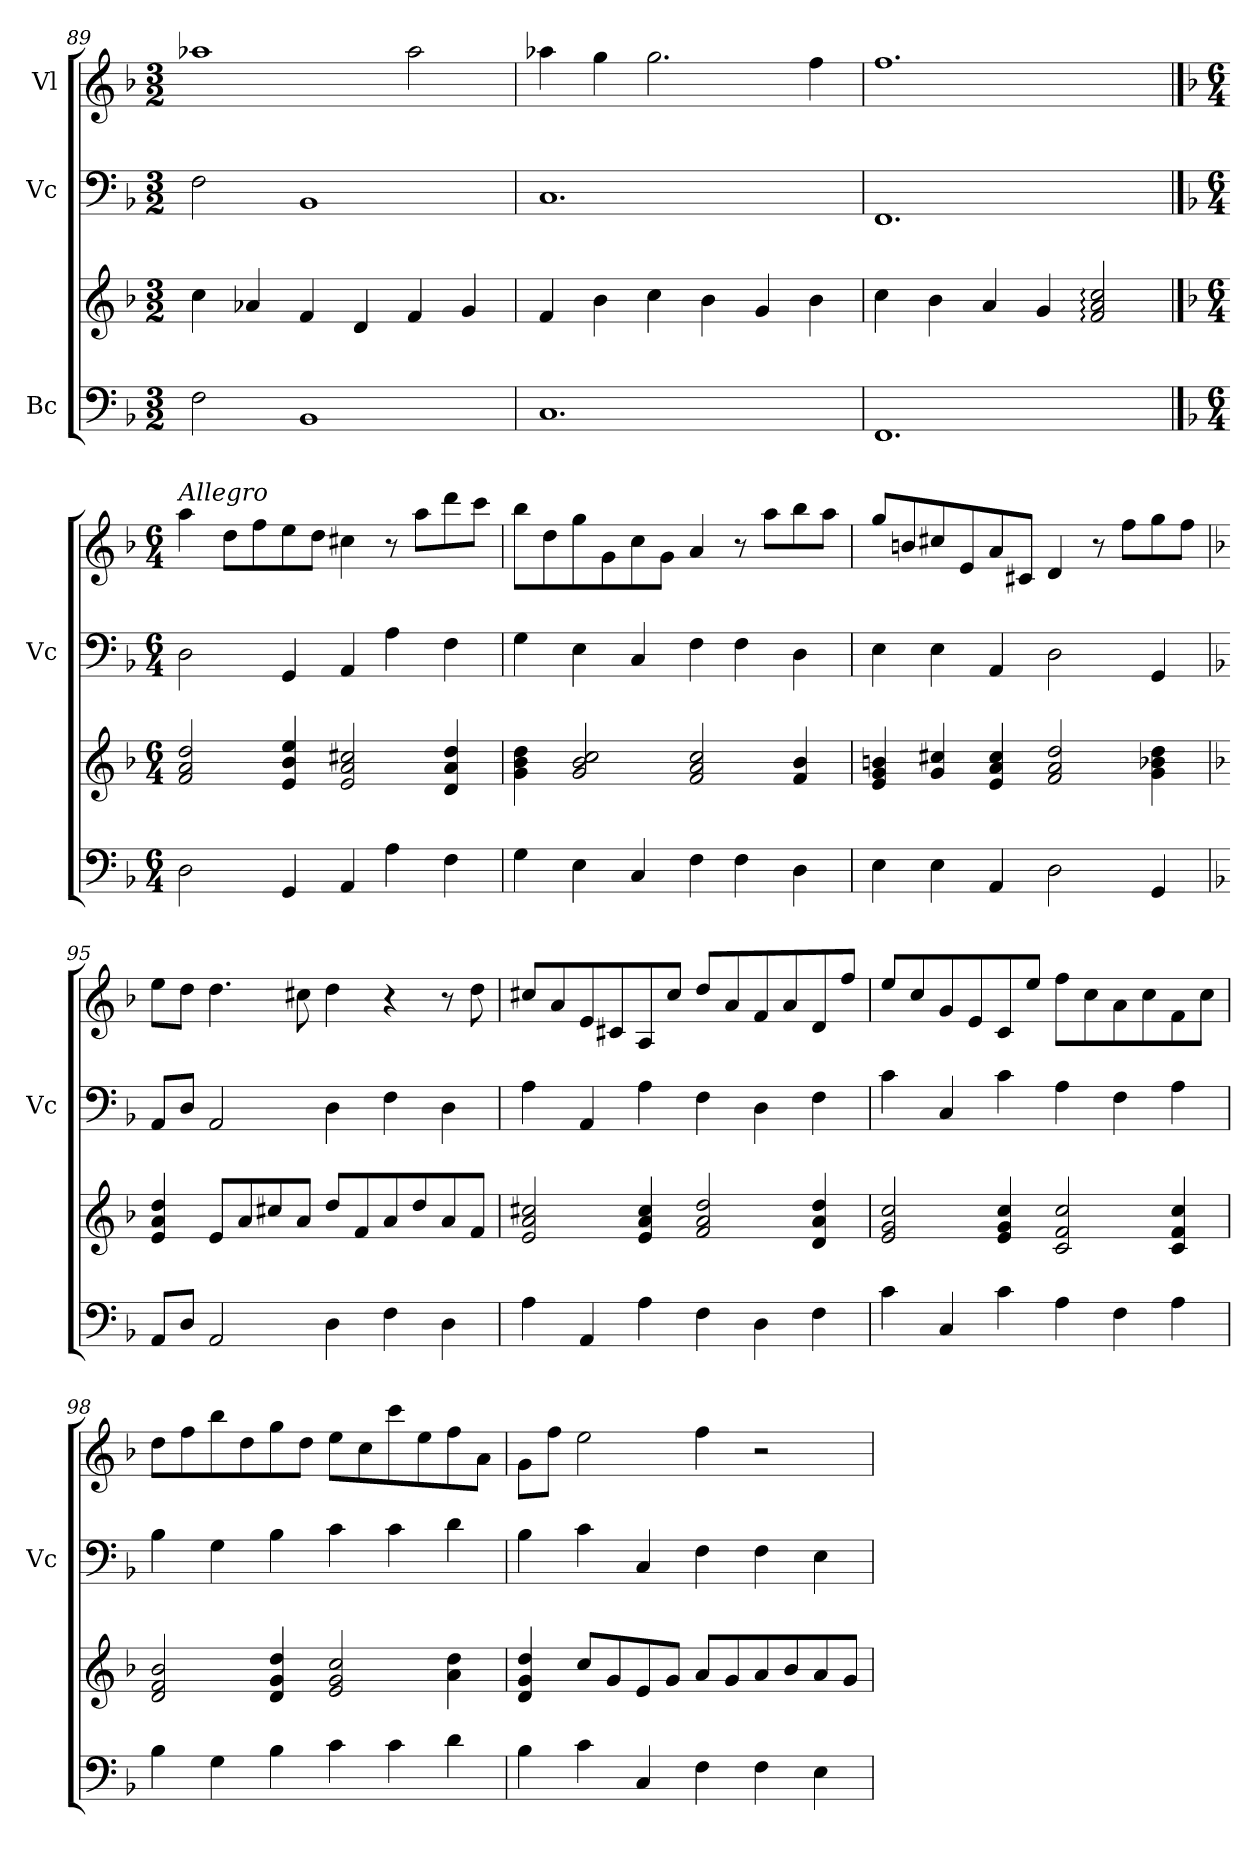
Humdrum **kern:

**kern	**kern	**kern	**kern
*part3	*part3	*part2	*part1
*staff4	*staff3	*staff2	*staff1
*I"Bc	*	*I"Vc	*I"Vl
*	*	*I'Vc	*
*clefF4	*clefG2	*clefF4	*clefG2
*k[b-]	*k[b-]	*k[b-]	*k[b-]
*M3/2	*M3/2	*M3/2	*M3/2
=89	=89	=89	=89
2F\	4cc\	2F\	1aa-X
.	4a-X/	.	.
1BB-	4f/	1BB-	.
.	4d/	.	.
.	4f/	.	2aa-\
.	4g/	.	.
=90	=90	=90	=90
1.C	4f/	1.C	4aa-X\
.	4b-\	.	4gg\
.	4cc\	.	2.gg\
.	4b-\	.	.
.	4g/	.	.
.	4b-\	.	4ff\
=91	=91	=91	=91
1.FF	4cc\	1.FF	1.ff
.	4b-\	.	.
.	4a/	.	.
.	4g/	.	.
.	2f/: 2a/: 2cc/:	.	.
!!LO:LB:g=z
==92	==92	==92	==92
*k[b-]	*k[b-]	*k[b-]	*k[b-]
*M6/4	*M6/4	*M6/4	*M6/4
*	*	*	*MM150
!	!	!	!LO:TX:a:i:t=Allegro
2D\	2f/ 2a/ 2dd/	2D\	4aa\
.	.	.	8dd\L
.	.	.	8ff\
4GG/	4e/ 4b-/ 4ee/	4GG/	8ee\
.	.	.	8dd\J
4AA/	2e/ 2a/ 2cc#X/	4AA/	4cc#X\
4A\	.	4A\	8r
.	.	.	8aa\L
4F\	4d/ 4a/ 4dd/	4F\	8ddd\
.	.	.	8ccc\J
=93	=93	=93	=93
4G\	4g\ 4b-\ 4dd\	4G\	8bb-\L
.	.	.	8dd\
4E\	2g/ 2b-/ 2cc/	4E\	8gg\
.	.	.	8g\
4C/	.	4C/	8cc\
.	.	.	8g\J
4F\	2f/ 2a/ 2cc/	4F\	4a/
4F\	.	4F\	8r
.	.	.	8aa\L
4D\	4f/ 4b-/	4D\	8bb-\
.	.	.	8aa\J
=94	=94	=94	=94
4E\	4e/ 4g/ 4bn/	4E\	8gg/L
.	.	.	8bn/
4E\	4g/ 4cc#X/	4E\	8cc#X/
.	.	.	8e/
4AA/	4e/ 4a/ 4cc#/	4AA/	8a/
.	.	.	8c#X/J
2D\	2f/ 2a/ 2dd/	2D\	4d/
.	.	.	8r
.	.	.	8ff\L
4GG/	4g\ 4b-X\ 4dd\	4GG/	8gg\
.	.	.	8ff\J
!!LO:PB:g=z
=95	=95	=95	=95
*k[b-]	*k[b-]	*k[b-]	*k[b-]
8AA/L	4e/ 4a/ 4dd/	8AA/L	8ee\L
8D/J	.	8D/J	8dd\J
2AA/	8e/L	2AA/	4.dd\
.	8a/	.	.
.	8cc#X/	.	.
.	8a/J	.	8cc#X\
4D\	8dd/L	4D\	4dd\
.	8f/	.	.
4F\	8a/	4F\	4r
.	8dd/	.	.
4D\	8a/	4D\	8r
.	8f/J	.	8dd\
=96	=96	=96	=96
4A\	2e/ 2a/ 2cc#X/	4A\	8cc#X/L
.	.	.	8a/
4AA/	.	4AA/	8e/
.	.	.	8c#X/
4A\	4e/ 4a/ 4cc#/	4A\	8A/
.	.	.	8cc#/J
4F\	2f/ 2a/ 2dd/	4F\	8dd/L
.	.	.	8a/
4D\	.	4D\	8f/
.	.	.	8a/
4F\	4d/ 4a/ 4dd/	4F\	8d/
.	.	.	8ff/J
=97	=97	=97	=97
4c\	2e/ 2g/ 2cc/	4c\	8ee/L
.	.	.	8cc/
4C/	.	4C/	8g/
.	.	.	8e/
4c\	4e/ 4g/ 4cc/	4c\	8c/
.	.	.	8ee/J
4A\	2c/ 2f/ 2cc/	4A\	8ff\L
.	.	.	8cc\
4F\	.	4F\	8a\
.	.	.	8cc\
4A\	4c/ 4f/ 4cc/	4A\	8f\
.	.	.	8cc\J
=98	=98	=98	=98
4B-\	2d/ 2f/ 2b-/	4B-\	8dd\L
.	.	.	8ff\
4G\	.	4G\	8bb-\
.	.	.	8dd\
4B-\	4d/ 4g/ 4dd/	4B-\	8gg\
.	.	.	8dd\J
4c\	2e/ 2g/ 2cc/	4c\	8ee\L
.	.	.	8cc\
4c\	.	4c\	8ccc\
.	.	.	8ee\
4d\	4a\ 4dd\	4d\	8ff\
.	.	.	8a\J
!!LO:LB:g=z
=99	=99	=99	=99
4B-\	4d/ 4g/ 4dd/	4B-\	8g\L
.	.	.	8ff\J
4c\	8cc/L	4c\	2ee\
.	8g/	.	.
4C/	8e/	4C/	.
.	8g/J	.	.
4F\	8a/L	4F\	4ff\
.	8g/	.	.
4F\	8a/	4F\	2r
.	8b-/	.	.
4E\	8a/	4E\	.
.	8g/J	.	.
=	=	=	=
*-	*-	*-	*-
